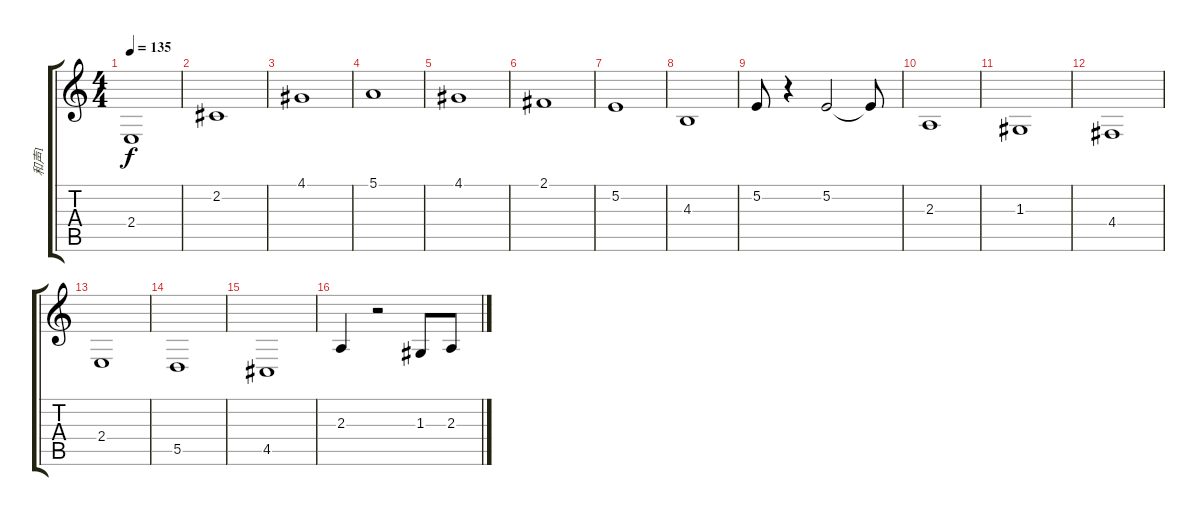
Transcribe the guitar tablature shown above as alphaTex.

\track ("和声1" "和声1") {instrument pad8sweep}
\staff {score tabs}
\tuning (E4 B3 G3 D3 A2 E2) {hide}
\ts (4 4)
\tempo 135
\clef g2
\ks c
2.4.1{dy f} |
2.2.1 |
4.1.1 |
5.1.1 |
4.1.1 |
2.1.1 |
5.2.1 |
4.3.1 |
5.2.8 r.4 5.2.2 5.2{t}.8 |
2.3.1 |
1.3.1 |
4.4.1 |
2.4.1 |
5.5.1 |
4.5.1 |
2.3.4 r.2 1.3.8 2.3.8
